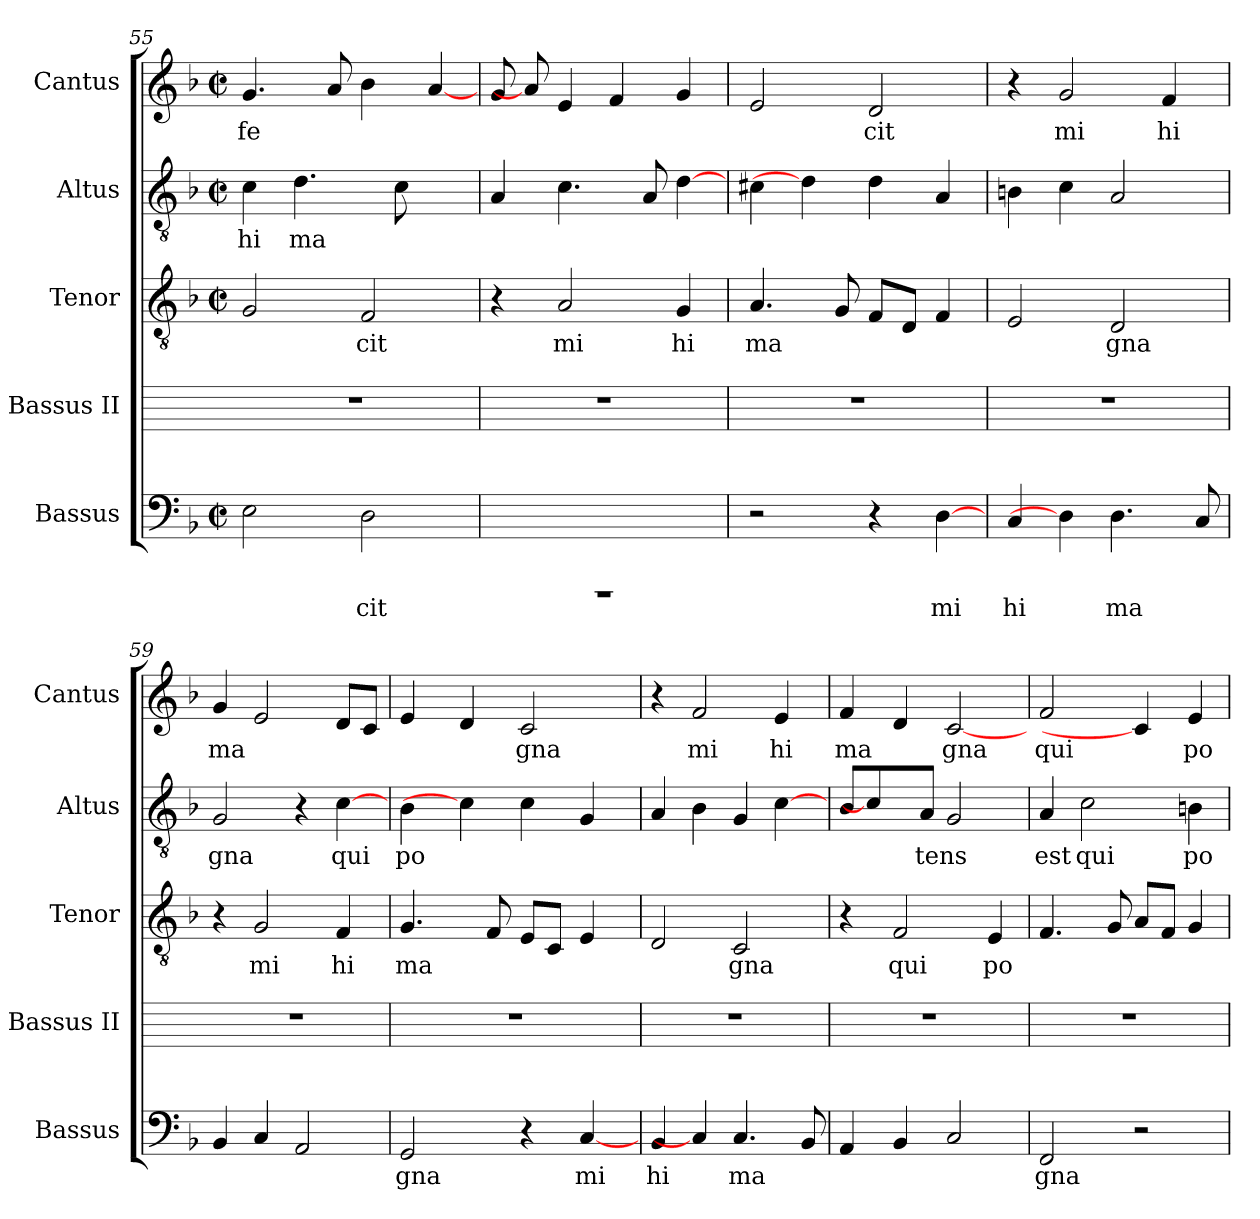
**kern	**text	**kern	**kern	**text	**kern	**text	**kern	**text
*part5	*part5	*part4	*part3	*part3	*part2	*part2	*part1	*part1
*staff5	*staff5	*staff4	*staff3	*staff3	*staff2	*staff2	*staff1	*staff1
*I"Bassus	*	*I"Bassus II	*I"Tenor	*	*I"Altus	*	*I"Cantus	*
*I'Bassus	*	*I'Bassus II	*I'Tenor	*	*I'Altus	*	*I'Cantus	*
*clefF4	*	*	*clefGv2	*	*clefGv2	*	*clefG2	*
*k[b-]	*	*	*k[b-]	*	*k[b-]	*	*k[b-]	*
*F:	*	*	*F:	*	*F:	*	*F:	*
*M2/2	*	*	*M2/2	*	*M2/2	*	*M2/2	*
*met(c|)	*	*	*met(c|)	*	*met(c|)	*	*met(c|)	*
=55	=55	=55	=55	=55	=55	=55	=55	=55
!	!	!	!	!	!	!LO:LY:b:cj	!	!LO:LY:b:cj
2E\	.	1r	2G/	.	4c\	hi	4.g/	fe
!	!	!	!	!	!	!LO:LY:b	!	!
.	.	.	.	.	4.d\	ma	.	.
.	.	.	.	.	.	.	8a/	.
!	!LO:LY:b:cj	!	!	!LO:LY:b:cj	!	!	!	!
2D\	cit	.	2F/	cit	.	.	4b-\	.
.	.	.	.	.	8c\	.	.	.
.	.	.	.	.	4ryy	.	[4a/	.
=56	=56	=56	=56	=56	=56	=56	=56	=56
!LO:N:vis=1	!	!	!	!	!	!	!	!
1rEEE	.	1r	4r	.	4A/	.	8g/	.
.	.	.	.	.	.	.	8a/]	.
!	!	!	!	!LO:LY:b:cj	!	!	!	!
.	.	.	2A/	mi	4.c\	.	4e/	.
.	.	.	.	.	.	.	4f/	.
.	.	.	.	.	8A/	.	.	.
!	!	!	!	!LO:LY:b:cj	!	!	!	!
.	.	.	4G/	hi	[4d\	.	4g/	.
=57	=57	=57	=57	=57	=57	=57	=57	=57
!	!	!	!	!LO:LY:b	!	!	!	!
2r	.	1r	4.A/	ma	4c#\	.	2e/	.
.	.	.	.	.	4d\]	.	.	.
.	.	.	8G/	.	.	.	.	.
!	!	!	!	!	!	!	!	!LO:LY:b:cj
4r	.	.	8F/L	.	4d\	.	2d/	cit
.	.	.	8D/J	.	.	.	.	.
!	!LO:LY:b:cj	!	!	!	!	!	!	!
[4D\	mi	.	4F/	.	4A/	.	.	.
=58	=58	=58	=58	=58	=58	=58	=58	=58
!	!LO:LY:b:cj	!	!	!	!	!	!	!
4C/	hi	1r	2E/	.	4B\	.	4r	.
!	!	!	!	!	!	!	!	!LO:LY:b:cj
4D\]	.	.	.	.	4c\	.	2g/	mi
!	!LO:LY:b	!	!	!LO:LY:b:cj	!	!	!	!
4.D\	ma	.	2D/	gna	2A/	.	.	.
!	!	!	!	!	!	!	!	!LO:LY:b:cj
.	.	.	.	.	.	.	4f/	hi
8C/	.	.	.	.	.	.	.	.
=59	=59	=59	=59	=59	=59	=59	=59	=59
!	!	!	!	!	!	!LO:LY:b:cj	!	!LO:LY:b
4BB-/	.	1r	4r	.	2G/	gna	4g>/	ma
!	!	!	!	!LO:LY:b:cj	!	!	!	!
4C/	.	.	2G/	mi	.	.	2e/	.
2AA/	.	.	.	.	4r	.	.	.
!	!	!	!	!LO:LY:b:cj	!	!LO:LY:b:cj	!	!
.	.	.	4F/	hi	[4c\	qui	8d/L	.
.	.	.	.	.	.	.	8c/J	.
!!LO:LB:g=z
=60	=60	=60	=60	=60	=60	=60	=60	=60
!	!LO:LY:b:cj	!	!	!LO:LY:b	!	!LO:LY:b:cj	!	!
*	*	*	*	*	*	*	*^	*
*	*	*	*	*	*	*	*	*^	*
2GG/	gna	1r	4.G/	ma	4B-\	po	4e/	8ryy	4...ryy	.
.	.	.	.	.	.	.	.	64ryy	.	.
.	.	.	.	.	.	.	.	2ryy	.	.
.	.	.	.	.	4c\]	.	4d/	.	.	.
.	.	.	8F/	.	.	.	.	.	.	.
.	.	.	.	.	.	.	.	.	2ryy	.
!	!	!	!	!	!	!	!	!	!	!LO:LY:b:cj
4r	.	.	8E/L	.	4c\	.	2c/	.	.	gna
.	.	.	8C/J	.	.	.	.	.	.	.
.	.	.	.	.	.	.	.	4ryy	.	.
!	!LO:LY:b:cj	!	!	!	!	!	!	!	!	!
[4C/	mi	.	4E/	.	4G/	.	.	.	.	.
.	.	.	.	.	.	.	.	16..ryy	.	.
.	.	.	.	.	.	.	.	.	32ryy	.
=61	=61	=61	=61	=61	=61	=61	=61	=61	=61	=61
!	!LO:LY:b:cj	!	!	!	!	!	!	!	!	!
*	*	*	*	*	*	*	*v	*v	*v	*
4BB-/	hi	1r	2D/	.	4A/	.	4r	.
!	!	!	!	!	!	!	!	!LO:LY:b:cj
4C/]	.	.	.	.	4B-\	.	2f/	mi
!	!LO:LY:b	!	!	!LO:LY:b:cj	!	!	!	!
4.C/	ma	.	2C/	gna	4G/	.	.	.
!	!	!	!	!	!	!	!	!LO:LY:b:cj
.	.	.	.	.	[4c\	.	4e/	hi
8BB-/	.	.	.	.	.	.	.	.
=62	=62	=62	=62	=62	=62	=62	=62	=62
!	!	!	!	!	!	!	!	!LO:LY:b
4AA/	.	1r	4r	.	8B-/L	.	4f/	ma
.	.	.	.	.	4c\]	.	.	.
!	!	!	!	!LO:LY:b:cj	!	!	!	!
4BB-/	.	.	2F/	qui	.	.	4d/	.
!	!	!	!	!	!	!LO:LY:b	!	!
.	.	.	.	.	8A/J	tens	.	.
!	!	!	!	!	!	!	!	!LO:LY:b:cj
2C/	.	.	.	.	2G/	.	[2c/	gna
!	!	!	!	!LO:LY:b:cj	!	!	!	!
.	.	.	4E/	po	.	.	.	.
=63	=63	=63	=63	=63	=63	=63	=63	=63
!	!LO:LY:b:cj	!	!	!	!	!LO:LY:b:cj	!	!LO:LY:b:cj
2FF/	gna	1r	4.F/	.	4A/	est	2f/	qui
!	!	!	!	!	!	!LO:LY:b:cj	!	!
.	.	.	.	.	2c\	qui	.	.
.	.	.	8G/	.	.	.	.	.
2r	.	.	8A/L	.	.	.	4c/]	.
.	.	.	8F/J	.	.	.	.	.
!	!	!	!	!	!	!LO:LY:b:cj	!	!LO:LY:b:cj
.	.	.	4G/	.	4B\	po	4e/	po
=	=	=	=	=	=	=	=	=
*-	*-	*-	*-	*-	*-	*-	*-	*-
